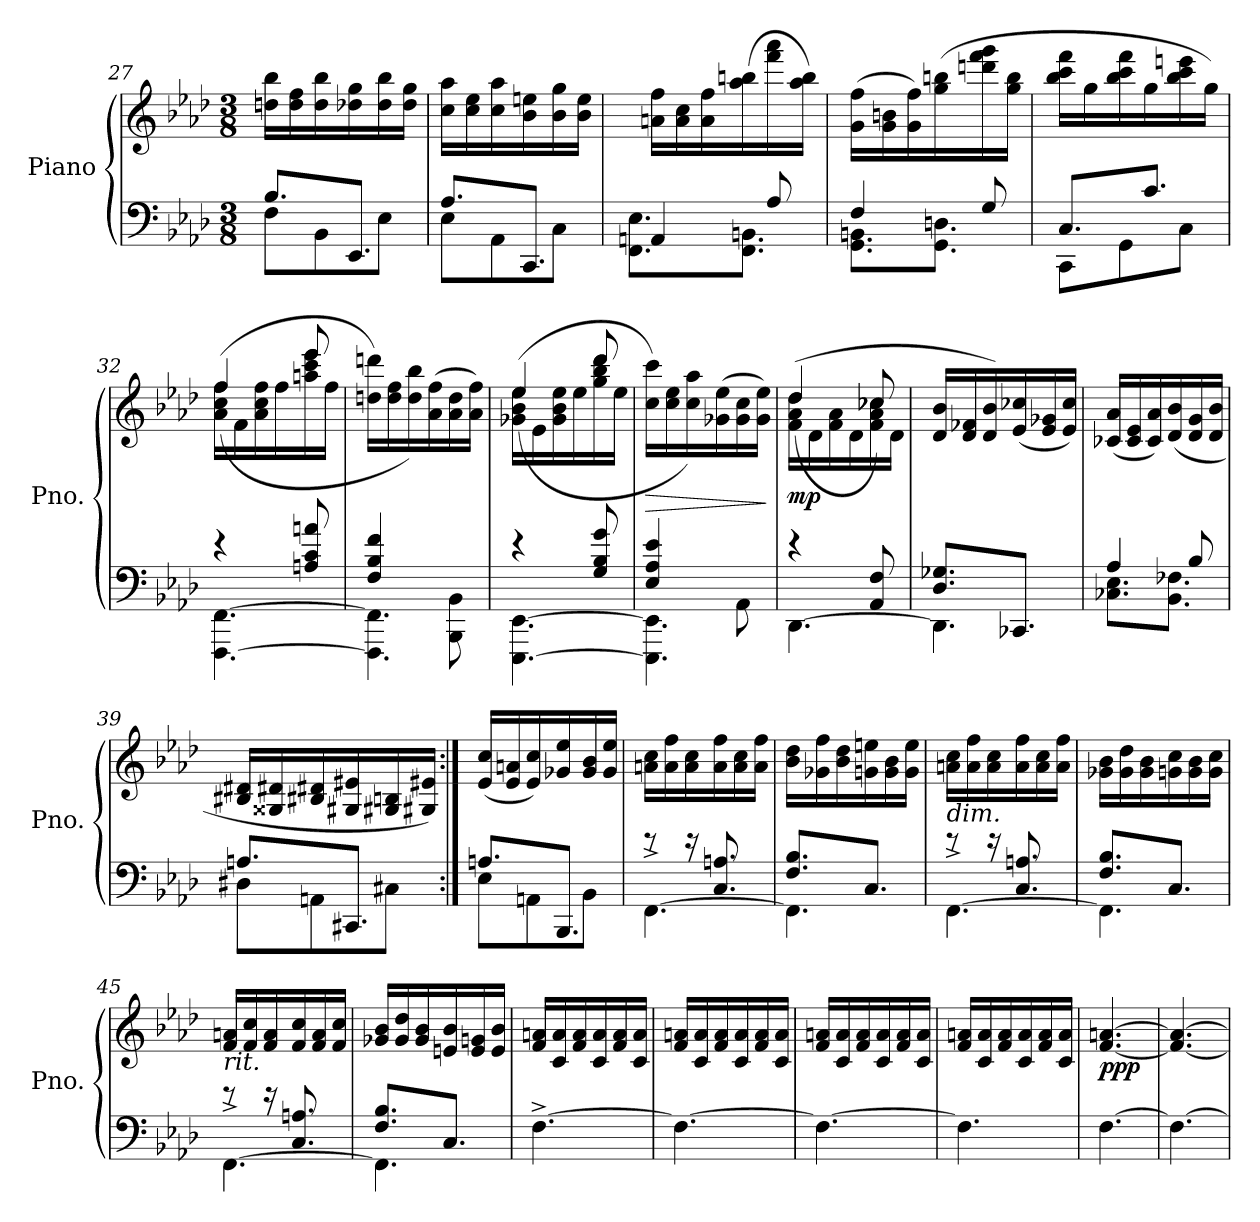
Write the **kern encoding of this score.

**kern	**kern	**dynam
*part1	*part1	*part1
*staff2	*staff1	*staff1/2
*I"Piano	*	*
*I'Pno.	*	*
*clefF4	*clefG2	*
*k[b-e-a-d-]	*k[b-e-a-d-]	*
*M3/8	*M3/8	*
=27	=27	=27
*^	*	*
8.B-/L	8F\L	16ddn\ 16bb-\LL	.
.	.	16dd\ 16ff\	.
.	8BB-\	16dd\ 16bb-\	.
8.EE-/J	.	16dd-X\ 16gg\	.
.	8E-\J	16dd-\ 16bb-\	.
.	.	16dd-\ 16gg\JJ	.
!!LO:LB:g=z
=28	=28	=28	=28
8.A-/L	8E-\L	16cc\ 16aa-\LL	.
.	.	16cc\ 16ee-\	.
.	8AA-\	16cc\ 16aa-\	.
8.CC/J	.	16b-\ 16een\	.
.	8C\J	16b-\ 16gg\	.
.	.	16b-\ 16ee\JJ	.
=29	=29	=29	=29
4AAn/	8.FF\ 8.E-\L	16an\ 16ff\LL	.
.	.	16a\ 16cc\	.
.	.	16a\ 16ff\	.
.	8.FF\ 8.BBn\J	(>16aa-\ 16bbn\	.
8A-/	.	16fff\ 16aaa-\	.
.	.	16aa-\ 16bb\JJ)	.
=30	=30	=30	=30
4F/	8.GG\ 8.BBn\L	(>16g\ 16ff\LL	.
.	.	16g\ 16bn\	.
.	.	16g\ 16ff\)	.
.	8.GG\ 8.Dn\J	(>16gg\ 16bbn\	.
8G/	.	16dddn\ 16fff\ 16ggg\	.
.	.	16gg\ 16bb\JJ	.
=31	=31	=31	=31
8.C/L	8CC\L	16bb-\ 16ccc\ 16fff\LL	.
.	.	16gg\	.
.	8GG\	16bb-\ 16ccc\ 16fff\	.
8.c/J	.	16gg\	.
.	8C\J	16bb-\ 16ccc\ 16eeen\	.
.	.	16gg\JJ)	.
=32	=32	=32	=32
*	*	*^	*
[4.FFF\ [4.FF\	4re	(<16a-\ 16cc\ 16ff\LL	(>4ff/	.
.	.	16f\	.	.
.	.	16a-\ 16cc\ 16ff\	.	.
.	.	16ff\	.	.
.	8An/ 8c/ 8an/	16aan\ 16ccc\ 16eee-\	8eee-/	.
.	.	16ff\JJ	.	.
*	*	*v	*v	*
=33	=33	=33	=33
4.FFF\] 4.FF\]	4F/ 4B-/ 4f/	16ddn\ 16dddn\LL)	.
.	.	16dd\ 16ff\	.
.	.	16dd\ 16bb-\)	.
.	.	(>16a-\ 16ff\	.
.	8BBB-\ 8BB-\	16a-\ 16dd\	.
.	.	16a-\ 16ff\JJ)	.
!!LO:LB:g=z
=34	=34	=34	=34
*	*	*^	*
[4.EEE-\ [4.EE-\	4re	(<16g-X\ 16b-\ 16ee-\LL	(>4ee-/	.
.	.	16e-\	.	.
.	.	16g-\ 16b-\ 16ee-\	.	.
.	.	16ee-\	.	.
.	8G/ 8B-/ 8g/	16gg\ 16bb-\ 16ddd-\	8ddd-/	.
.	.	16ee-\JJ	.	.
*	*	*v	*v	*
=35	=35	=35	=35
!	!	!	!LO:HP:b
4.EEE-\] 4.EE-\]	4E-/ 4A-/ 4e-/	16cc\ 16ccc\LL)	>
.	.	16cc\ 16ee-\	.
.	.	16cc\ 16aa-\)	.
.	.	(>16g-X\ 16ee-\	.
.	8AA-\	16g-\ 16cc\	.
.	.	16g-\ 16ee-\JJ)	.
*v	*v	*	*
.	.	]
=36	=36	=36
*^	*^	*
!	!	!	!	!LO:DY:b
[4.DD-\	4re	(<16f\ 16a-\ 16dd-\LL	(>4dd-/	mp
.	.	16d-\	.	.
.	.	16f\ 16a-\	.	.
.	.	16d-\	.	.
.	8AA-/ 8F/	16f\ 16a-\ 16cc-X\	8cc-/)	.
.	.	16d-\JJ	.	.
*	*	*v	*v	*
=37	=37	=37	=37
4.DD-\]	8.D-/ 8.G-X/L	16d-/ 16b-/LL	.
.	.	16d-/ 16f-X/	.
.	.	16d-/ 16b-/)	.
.	8.CC-X/J	(<16e-/ 16cc-X/	.
.	.	16e-/ 16g-X/	.
.	.	16e-/ 16cc-/JJ)	.
=38	=38	=38	=38
4A-/	8.C-X\ 8.E-\L	(<16c-X/ 16a-/LL	.
.	.	16c-/ 16e-/	.
.	.	16c-/ 16a-/)	.
.	8.BB-\ 8.F-X\J	(<16d-/ 16b-/	.
8B-/	.	16d-/ 16g/	.
.	.	16d-/ 16b-/JJ	.
!!LO:LB:g=z
=39	=39	=39	=39
8.An/L	8D#X\L	16B#X/ 16d#X/LL	.
.	.	16G##X/ 16d#X/	.
.	8AAn\	16B#X/ 16d#X/	.
8.CC#X/J	.	16G#X/ 16e#X/	.
.	8C#X\J	16G#X/ 16Bn/	.
.	.	16G#X/ 16e#X/JJ)	.
=40:|!	=40:|!	=40:|!	=40:|!
8.An/L	8E-\L	(<16e-/ 16cc/LL	.
.	.	16e-/ 16an/	.
.	8AAn\	16e-/ 16cc/)	.
8.BBB-/J	.	16g-X/ 16ee-/	.
.	8BB-\J	16g-/ 16b-/	.
.	.	16g-/ 16ee-/JJ	.
=41	=41	=41	=41
[4.FF^\	8re	16an\ 16cc\LL	.
.	.	16a\ 16ff\	.
.	16re	16a\ 16cc\	.
.	8.C/ 8.An/	16a\ 16ff\	.
.	.	16a\ 16cc\	.
.	.	16a\ 16ff\JJ	.
=42	=42	=42	=42
4.FF\]	8.F/ 8.B-/L	16b-\ 16dd-\LL	.
.	.	16g-X\ 16ff\	.
.	.	16b-\ 16dd-\	.
.	8.C/J	16gn\ 16een\	.
.	.	16g\ 16b-\	.
.	.	16g\ 16ee\JJ	.
=43	=43	=43	=43
!	!	!LO:TX:b:i:t=dim.	!
[4.FF^\	8re	16an\ 16cc\LL	.
.	.	16a\ 16ff\	.
.	16re	16a\ 16cc\	.
.	8.C/ 8.An/	16a\ 16ff\	.
.	.	16a\ 16cc\	.
.	.	16a\ 16ff\JJ	.
!!LO:PB:g=z
=44	=44	=44	=44
4.FF\]	8.F/ 8.B-/L	16g-X\ 16b-\LL	.
.	.	16g-\ 16dd-\	.
.	.	16g-\ 16b-\	.
.	8.C/J	16gn\ 16cc\	.
.	.	16g\ 16b-\	.
.	.	16g\ 16cc\JJ	.
=45	=45	=45	=45
*	*	*MM110	*
!	!	!LO:TX:b:i:t=rit.	!
[4.FF^\	8re	16f/ 16an/LL	.
.	.	16f/ 16cc/	.
.	16re	16f/ 16a/	.
.	8.C/ 8.An/	16f/ 16cc/	.
.	.	16f/ 16a/	.
.	.	16f/ 16cc/JJ	.
=46	=46	=46	=46
*	*	*MM105	*
4.FF\]	8.F/ 8.B-/L	16g-X/ 16b-/LL	.
.	.	16g-/ 16dd-/	.
.	.	16g-/ 16b-/	.
.	8.C/J	16en/ 16b-/	.
.	.	16e/ 16gn/	.
.	.	16e/ 16b-/JJ	.
*v	*v	*	*
=47	=47	=47
*	*MM100	*
[4.F^\	16f/ 16an/LL	.
.	16c/ 16a/	.
.	16f/ 16a/	.
.	16c/ 16a/	.
.	16f/ 16a/	.
.	16c/ 16a/JJ	.
=48	=48	=48
*	*MM95	*
4.F\_	16f/ 16an/LL	.
.	16c/ 16a/	.
.	16f/ 16a/	.
.	16c/ 16a/	.
.	16f/ 16a/	.
.	16c/ 16a/JJ	.
=49	=49	=49
*	*MM90	*
4.F\_	16f/ 16an/LL	.
.	16c/ 16a/	.
.	16f/ 16a/	.
.	16c/ 16a/	.
.	16f/ 16a/	.
.	16c/ 16a/JJ	.
=50	=50	=50
*	*MM80	*
4.F\]	16f/ 16an/LL	.
.	16c/ 16a/	.
.	16f/ 16a/	.
.	16c/ 16a/	.
.	16f/ 16a/	.
*	*MM60	*
.	16c/ 16a/JJ	.
=51	=51	=51
!	!	!LO:DY:b
[4.F\	[4.f/ [4.an/	ppp
!!LO:LB:g=z
=52	=52	=52
4.F\_	4.f/_ 4.a/_	.
=	=	=
*-	*-	*-
